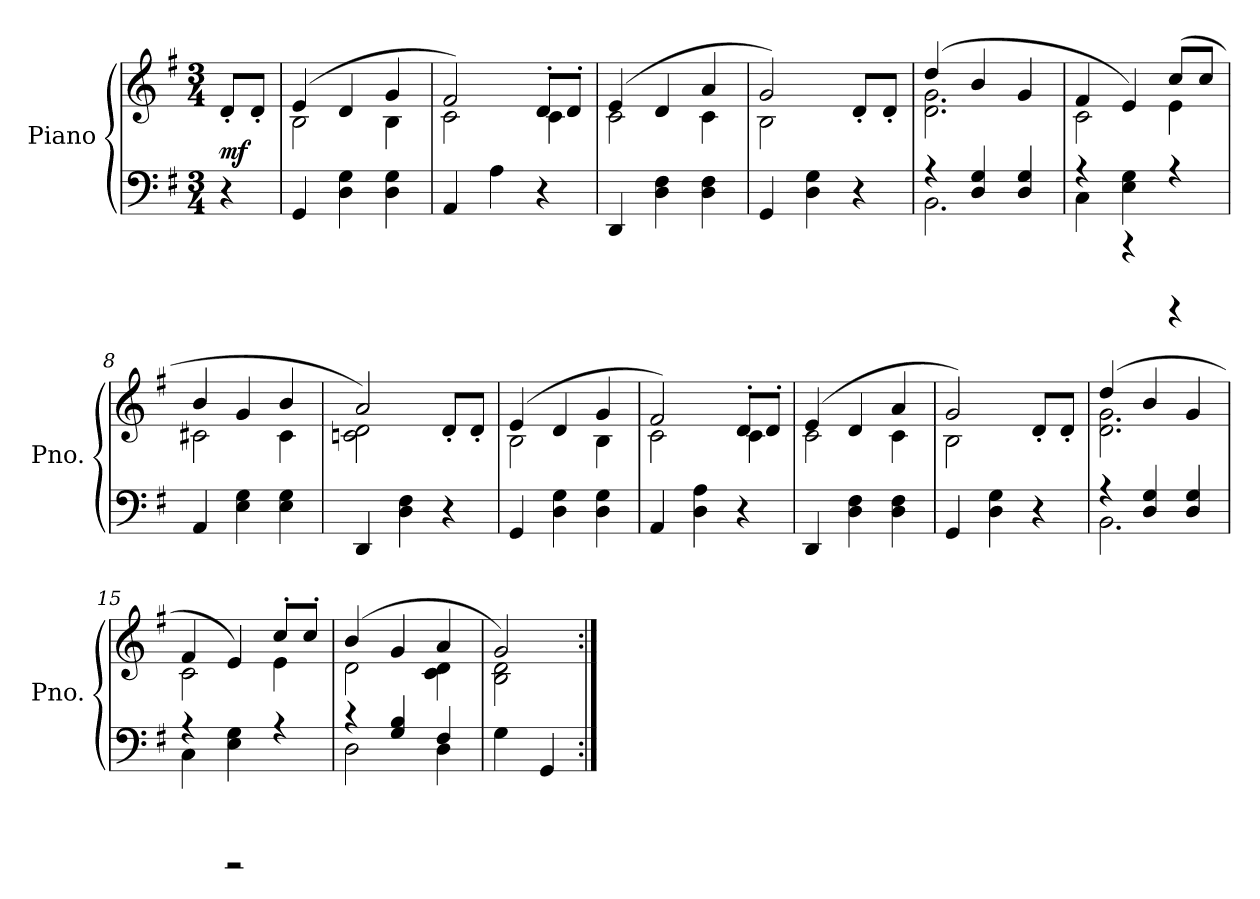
**kern	**kern	**dynam
*part1	*part1	*part1
*staff2	*staff1	*staff1/2
*I"Piano	*	*
*I'Pno.	*	*
*clefF4	*clefG2	*
*k[f#]	*k[f#]	*
*M3/4	*M3/4	*
=1	=1	=1
!	!	!LO:DY:a=2
4r	8d'/L	mf
.	8d'/J	.
=2	=2	=2
*	*^	*
4GG/	(4e/	2B\	.
4D\ 4G\	4d/	.	.
4D\ 4G\	4g/	4B\	.
=3	=3	=3	=3
4AA/	2f#/)	2c\	.
4A\	.	.	.
4r	8d'/L	4c\	.
.	8d'/J	.	.
=4	=4	=4	=4
4DD/	(4e/	2c\	.
4D\ 4F#\	4d/	.	.
4D\ 4F#\	4a/	4c\	.
=5	=5	=5	=5
4GG/	2g/)	2B\	.
4D\ 4G\	.	.	.
4r	8d'/L	4ryy	.
.	8d'/J	.	.
=6	=6	=6	=6
*^	*	*	*
4r	2.BB\	(4dd/	2.d\ 2.g\	.
4D/ 4G/	.	4b/	.	.
4D/ 4G/	.	4g/	.	.
=7	=7	=7	=7	=7
4r	4C\	4f#/	2c\	.
4rAAA	4E\ 4G\	4e/)	.	.
4rCCCC	4rA	(8cc/L	4e\	.
.	.	8cc/J	.	.
*v	*v	*	*	*
=8	=8	=8	=8
4AA/	4b/	2c#X\	.
4E\ 4G\	4g/	.	.
4E\ 4G\	4b/	4c#\	.
=9	=9	=9	=9
4DD/	2a/)	2cn\ 2d\	.
4D\ 4F#\	.	.	.
4r	8d'/L	4ryy	.
.	8d'/J	.	.
!!LO:LB:g=z	!!
=10	=10	=10	=10
4GG/	(4e/	2B\	.
4D\ 4G\	4d/	.	.
4D\ 4G\	4g/	4B\	.
=11	=11	=11	=11
4AA/	2f#/)	2c\	.
4D\ 4A\	.	.	.
4r	8d'/L	4c\	.
.	8d'/J	.	.
=12	=12	=12	=12
4DD/	(4e/	2c\	.
4D\ 4F#\	4d/	.	.
4D\ 4F#\	4a/	4c\	.
=13	=13	=13	=13
4GG/	2g/)	2B\	.
4D\ 4G\	.	.	.
4r	8d'/L	4ryy	.
.	8d'/J	.	.
=14	=14	=14	=14
*^	*	*	*
4r	2.BB\	(4dd/	2.d\ 2.g\	.
4D/ 4G/	.	4b/	.	.
4D/ 4G/	.	4g/	.	.
=15	=15	=15	=15	=15
4r	4C\	4f#/	2c\	.
2rCCCC	4E\ 4G\	4e/)	.	.
.	4rA	8cc'/L	4e\	.
.	.	8cc'/J	.	.
=16	=16	=16	=16	=16
4r	2D\	(4b/	2d\	.
4G/ 4B/	.	4g/	.	.
4F#/	4D\	4a/	4c\ 4d\	.
*v	*v	*	*	*
=17	=17	=17	=17
4G\	2g/)	2B\ 2d\	.
4GG/	.	.	.
*	*v	*v	*
=:|!	=:|!	=:|!
*-	*-	*-
